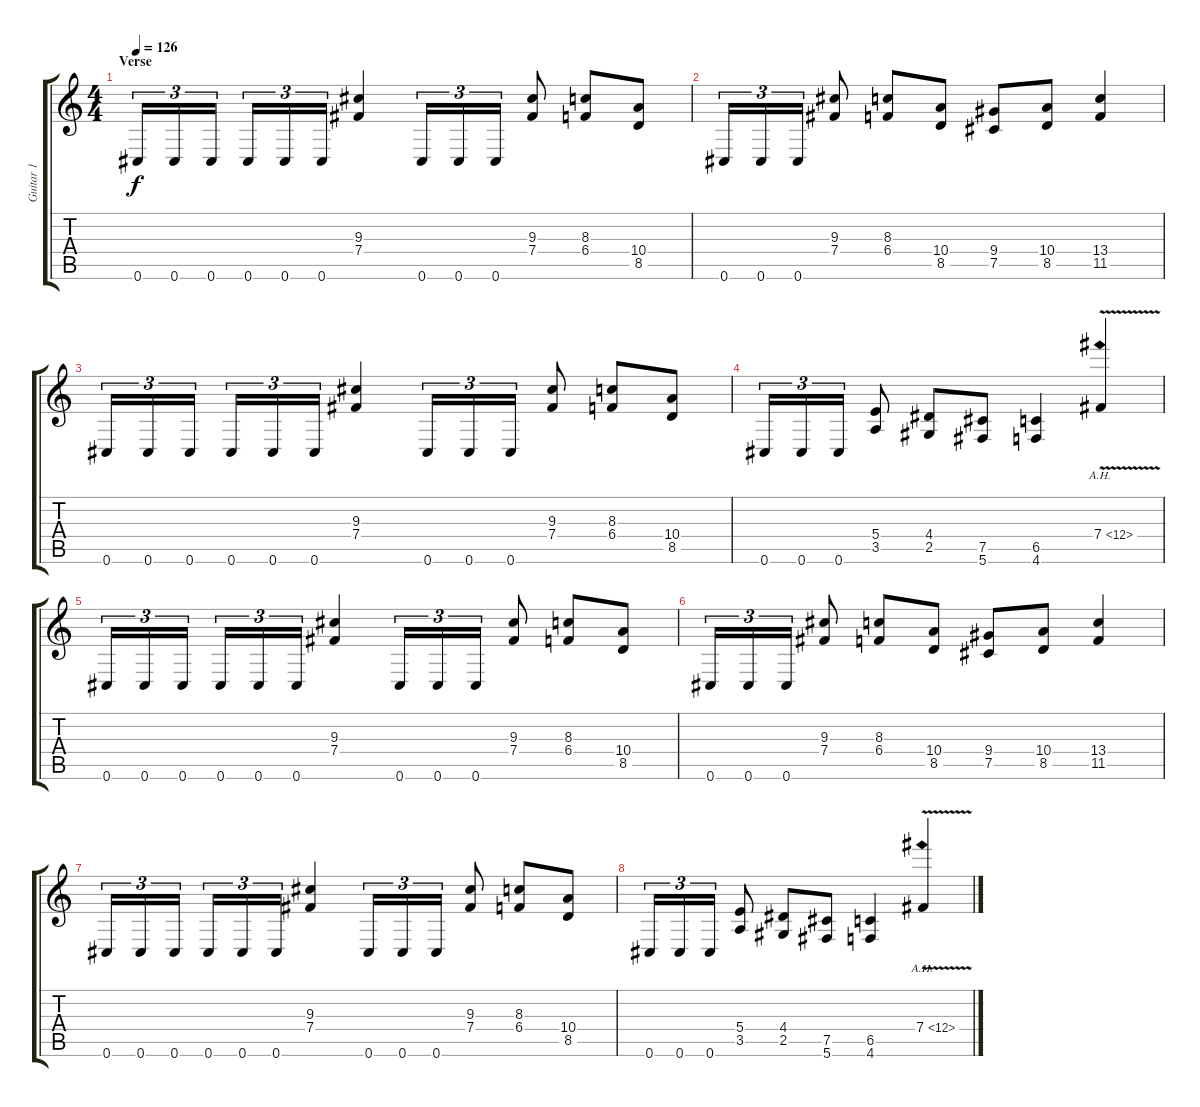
\track ("Guitar 1" "Guitar 1") {instrument distortionguitar}
\staff {score tabs}
\tuning (Db4 Ab3 E3 B2 Gb2 Db2) {hide}
\ts (4 4)
\section ("" "Verse")
\tempo 126
\clef g2
\ks c
0.6.16{tu (3 2) dy f} 0.6.16{tu (3 2)} 0.6.16{tu (3 2)} 0.6.16{tu (3 2)} 0.6.16{tu (3 2)} 0.6.16{tu (3 2)} (9.3 7.4).4 0.6.16{tu (3 2)} 0.6.16{tu (3 2)} 0.6.16{tu (3 2)} (9.3 7.4).8 (8.3 6.4).8 (10.4 8.5).8 |
0.6.16{tu (3 2)} 0.6.16{tu (3 2)} 0.6.16{tu (3 2)} (9.3 7.4).8 (8.3 6.4).8 (10.4 8.5).8 (9.4 7.5).8 (10.4 8.5).8 (13.4 11.5).4 |
0.6.16{tu (3 2)} 0.6.16{tu (3 2)} 0.6.16{tu (3 2)} 0.6.16{tu (3 2)} 0.6.16{tu (3 2)} 0.6.16{tu (3 2)} (9.3 7.4).4 0.6.16{tu (3 2)} 0.6.16{tu (3 2)} 0.6.16{tu (3 2)} (9.3 7.4).8 (8.3 6.4).8 (10.4 8.5).8 |
0.6.16{tu (3 2)} 0.6.16{tu (3 2)} 0.6.16{tu (3 2)} (5.4 3.5).8 (4.4 2.5).8 (7.5 5.6).8 (6.5 4.6).4 7.4{ah 5 v}.4 |
0.6.16{tu (3 2)} 0.6.16{tu (3 2)} 0.6.16{tu (3 2)} 0.6.16{tu (3 2)} 0.6.16{tu (3 2)} 0.6.16{tu (3 2)} (9.3 7.4).4 0.6.16{tu (3 2)} 0.6.16{tu (3 2)} 0.6.16{tu (3 2)} (9.3 7.4).8 (8.3 6.4).8 (10.4 8.5).8 |
0.6.16{tu (3 2)} 0.6.16{tu (3 2)} 0.6.16{tu (3 2)} (9.3 7.4).8 (8.3 6.4).8 (10.4 8.5).8 (9.4 7.5).8 (10.4 8.5).8 (13.4 11.5).4 |
0.6.16{tu (3 2)} 0.6.16{tu (3 2)} 0.6.16{tu (3 2)} 0.6.16{tu (3 2)} 0.6.16{tu (3 2)} 0.6.16{tu (3 2)} (9.3 7.4).4 0.6.16{tu (3 2)} 0.6.16{tu (3 2)} 0.6.16{tu (3 2)} (9.3 7.4).8 (8.3 6.4).8 (10.4 8.5).8 |
0.6.16{tu (3 2)} 0.6.16{tu (3 2)} 0.6.16{tu (3 2)} (5.4 3.5).8 (4.4 2.5).8 (7.5 5.6).8 (6.5 4.6).4 7.4{ah 5 v}.4
